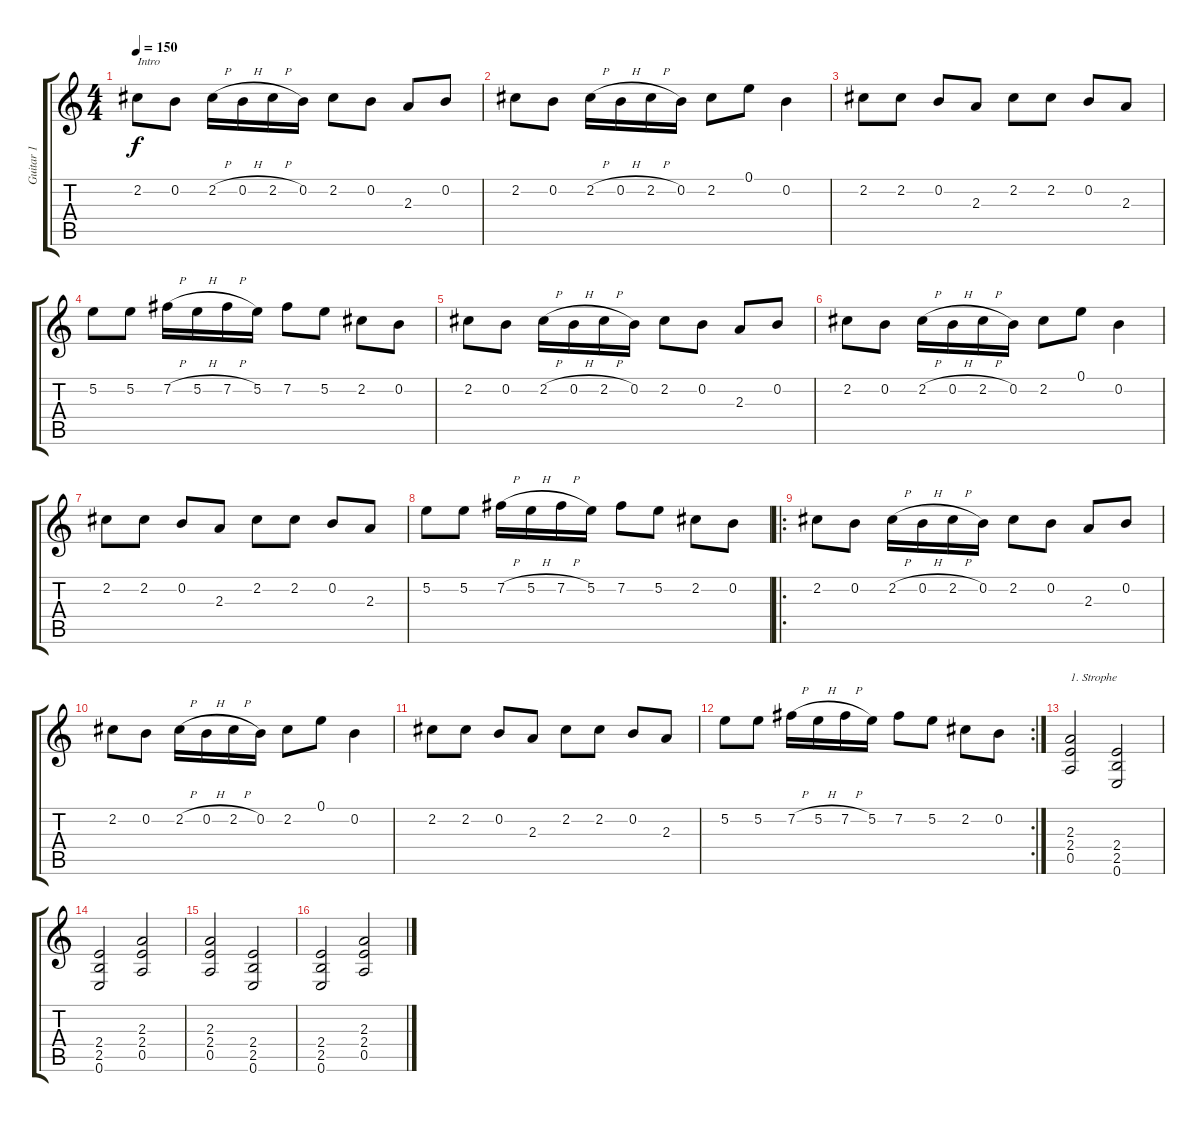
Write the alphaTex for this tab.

\track ("Guitar 1" "Guitar 1") {instrument distortionguitar}
\staff {score tabs}
\tuning (E4 B3 G3 D3 A2 E2) {hide}
\ts (4 4)
\tempo 150
\clef g2
\ks c
2.2.8{txt "Intro" dy f instrument distortionguitar} 0.2.8 2.2{h}.16 0.2{h}.16 2.2{h}.16 0.2.16 2.2.8 0.2.8 2.3.8 0.2.8 |
2.2.8 0.2.8 2.2{h}.16 0.2{h}.16 2.2{h}.16 0.2.16 2.2.8 0.1.8 0.2.4 |
2.2.8 2.2.8 0.2.8 2.3.8 2.2.8 2.2.8 0.2.8 2.3.8 |
5.2.8 5.2.8 7.2{h}.16 5.2{h}.16 7.2{h}.16 5.2.16 7.2.8 5.2.8 2.2.8 0.2.8 |
2.2.8 0.2.8 2.2{h}.16 0.2{h}.16 2.2{h}.16 0.2.16 2.2.8 0.2.8 2.3.8 0.2.8 |
2.2.8 0.2.8 2.2{h}.16 0.2{h}.16 2.2{h}.16 0.2.16 2.2.8 0.1.8 0.2.4 |
2.2.8 2.2.8 0.2.8 2.3.8 2.2.8 2.2.8 0.2.8 2.3.8 |
5.2.8 5.2.8 7.2{h}.16 5.2{h}.16 7.2{h}.16 5.2.16 7.2.8 5.2.8 2.2.8 0.2.8 |
\ro
2.2.8 0.2.8 2.2{h}.16 0.2{h}.16 2.2{h}.16 0.2.16 2.2.8 0.2.8 2.3.8 0.2.8 |
2.2.8 0.2.8 2.2{h}.16 0.2{h}.16 2.2{h}.16 0.2.16 2.2.8 0.1.8 0.2.4 |
2.2.8 2.2.8 0.2.8 2.3.8 2.2.8 2.2.8 0.2.8 2.3.8 |
\rc 2
5.2.8 5.2.8 7.2{h}.16 5.2{h}.16 7.2{h}.16 5.2.16 7.2.8 5.2.8 2.2.8 0.2.8 |
(2.3 2.4 0.5).2{txt "1. Strophe"} (2.4 2.5 0.6).2 |
(2.4 2.5 0.6).2 (2.3 2.4 0.5).2 |
(2.3 2.4 0.5).2 (2.4 2.5 0.6).2 |
(2.4 2.5 0.6).2 (2.3 2.4 0.5).2
